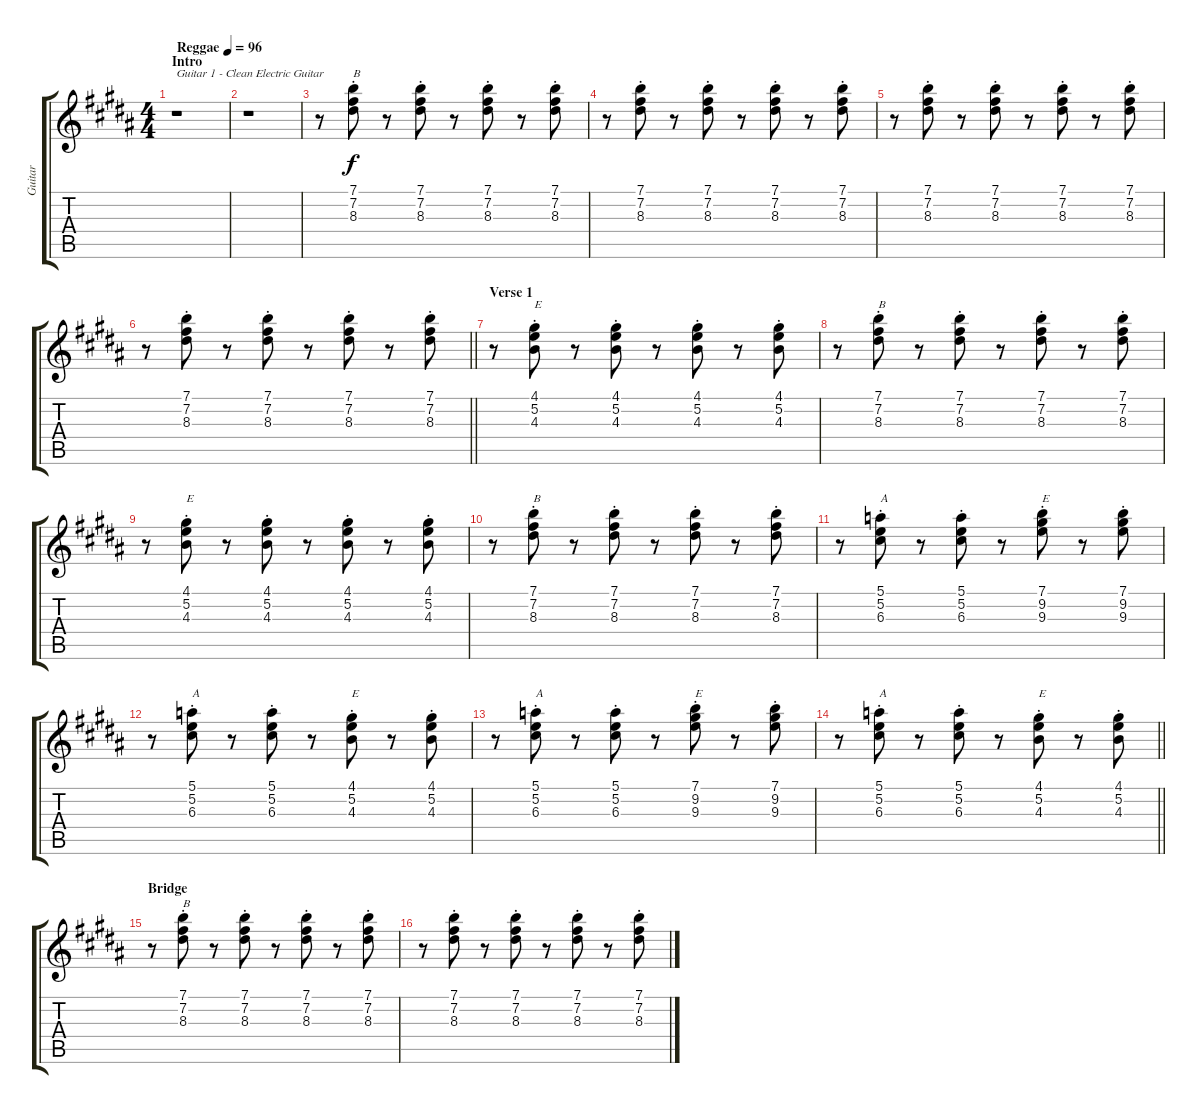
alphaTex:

\track ("Guitar" "Guitar") {instrument electricguitarclean}
\staff {score tabs}
\tuning (E4 B3 G3 D3 A2 E2) {hide}
\ts (4 4)
\section ("" "Intro")
\tempo (96 "Reggae")
\clef g2
\ks b
r.1{txt "Guitar 1 - Clean Electric Guitar" dy f instrument electricguitarclean} |
r.1 |
r.8 (7.1{st} 7.2{st} 8.3{st}).8{txt "B"} r.8 (7.1{st} 7.2{st} 8.3{st}).8 r.8 (7.1{st} 7.2{st} 8.3{st}).8 r.8 (7.1{st} 7.2{st} 8.3{st}).8 |
r.8 (7.1{st} 7.2{st} 8.3{st}).8 r.8 (7.1{st} 7.2{st} 8.3{st}).8 r.8 (7.1{st} 7.2{st} 8.3{st}).8 r.8 (7.1{st} 7.2{st} 8.3{st}).8 |
r.8 (7.1{st} 7.2{st} 8.3{st}).8 r.8 (7.1{st} 7.2{st} 8.3{st}).8 r.8 (7.1{st} 7.2{st} 8.3{st}).8 r.8 (7.1{st} 7.2{st} 8.3{st}).8 |
\barLineRight lightlight
r.8 (7.1{st} 7.2{st} 8.3{st}).8 r.8 (7.1{st} 7.2{st} 8.3{st}).8 r.8 (7.1{st} 7.2{st} 8.3{st}).8 r.8 (7.1{st} 7.2{st} 8.3{st}).8 |
\section ("" "Verse 1")
r.8 (4.1{st} 5.2{st} 4.3{st}).8{txt "E"} r.8 (4.1{st} 5.2{st} 4.3{st}).8 r.8 (4.1{st} 5.2{st} 4.3{st}).8 r.8 (4.1{st} 5.2{st} 4.3{st}).8 |
r.8 (7.1{st} 7.2{st} 8.3{st}).8{txt "B"} r.8 (7.1{st} 7.2{st} 8.3{st}).8 r.8 (7.1{st} 7.2{st} 8.3{st}).8 r.8 (7.1{st} 7.2{st} 8.3{st}).8 |
r.8 (4.1{st} 5.2{st} 4.3{st}).8{txt "E"} r.8 (4.1{st} 5.2{st} 4.3{st}).8 r.8 (4.1{st} 5.2{st} 4.3{st}).8 r.8 (4.1{st} 5.2{st} 4.3{st}).8 |
r.8 (7.1{st} 7.2{st} 8.3{st}).8{txt "B"} r.8 (7.1{st} 7.2{st} 8.3{st}).8 r.8 (7.1{st} 7.2{st} 8.3{st}).8 r.8 (7.1{st} 7.2{st} 8.3{st}).8 |
r.8 (5.1{st} 5.2{st} 6.3{st}).8{txt "A"} r.8 (5.1{st} 5.2{st} 6.3{st}).8 r.8 (7.1{st} 9.2{st} 9.3{st}).8{txt "E"} r.8 (7.1{st} 9.2{st} 9.3{st}).8 |
r.8 (5.1{st} 5.2{st} 6.3{st}).8{txt "A"} r.8 (5.1{st} 5.2{st} 6.3{st}).8 r.8 (4.1{st} 5.2{st} 4.3{st}).8{txt "E"} r.8 (4.1{st} 5.2{st} 4.3{st}).8 |
r.8 (5.1{st} 5.2{st} 6.3{st}).8{txt "A"} r.8 (5.1{st} 5.2{st} 6.3{st}).8 r.8 (7.1{st} 9.2{st} 9.3{st}).8{txt "E"} r.8 (7.1{st} 9.2{st} 9.3{st}).8 |
\barLineRight lightlight
r.8 (5.1{st} 5.2{st} 6.3{st}).8{txt "A"} r.8 (5.1{st} 5.2{st} 6.3{st}).8 r.8 (4.1{st} 5.2{st} 4.3{st}).8{txt "E"} r.8 (4.1{st} 5.2{st} 4.3{st}).8 |
\section ("" "Bridge")
r.8 (7.1{st} 7.2{st} 8.3{st}).8{txt "B"} r.8 (7.1{st} 7.2{st} 8.3{st}).8 r.8 (7.1{st} 7.2{st} 8.3{st}).8 r.8 (7.1{st} 7.2{st} 8.3{st}).8 |
r.8 (7.1{st} 7.2{st} 8.3{st}).8 r.8 (7.1{st} 7.2{st} 8.3{st}).8 r.8 (7.1{st} 7.2{st} 8.3{st}).8 r.8 (7.1{st} 7.2{st} 8.3{st}).8
